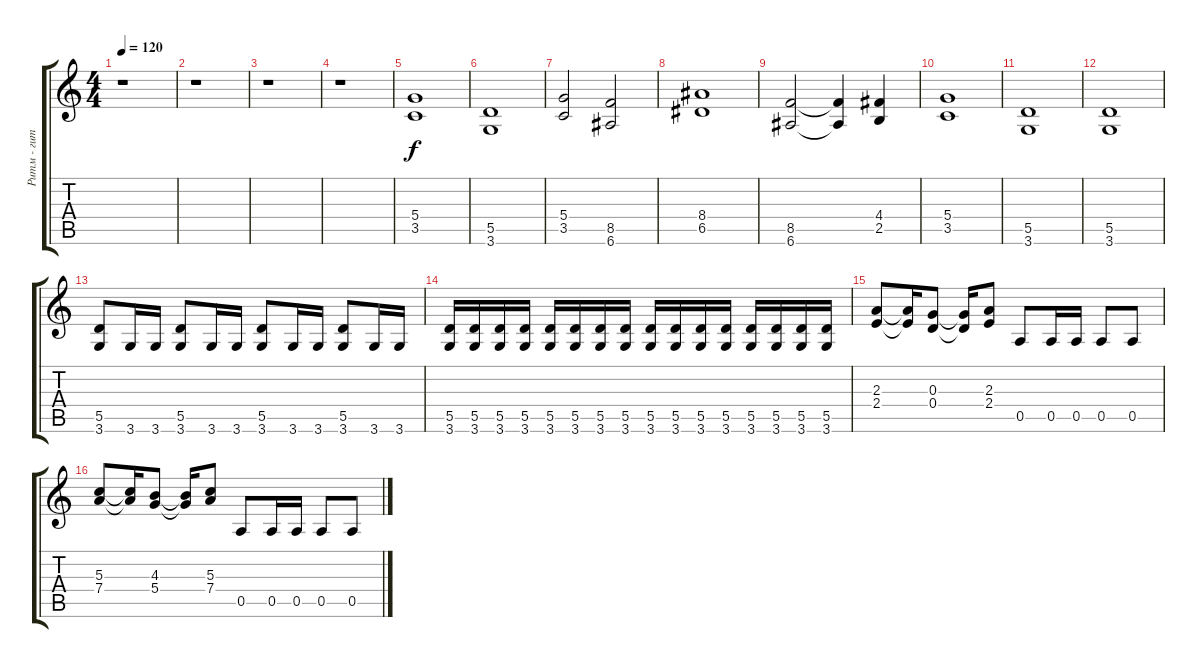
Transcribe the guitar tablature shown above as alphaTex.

\track ("Ритм - гитара" "Ритм - гит") {instrument distortionguitar}
\staff {score tabs}
\tuning (E4 B3 G3 D3 A2 E2) {hide}
\ts (4 4)
\tempo 120
\clef g2
\ks c
r.1{dy f} |
r.1 |
r.1 |
r.1 |
(5.4 3.5).1 |
(5.5 3.6).1 |
(5.4 3.5).2 (8.5 6.6).2 |
(8.4 6.5).1 |
(8.5 6.6).2 (8.5{t} 6.6{t}).4 (4.4 2.5).4 |
(5.4 3.5).1 |
(5.5 3.6).1 |
(5.5 3.6).1 |
(5.5 3.6).8 3.6.16 3.6.16 (5.5 3.6).8 3.6.16 3.6.16 (5.5 3.6).8 3.6.16 3.6.16 (5.5 3.6).8 3.6.16 3.6.16 |
(5.5 3.6).16 (5.5 3.6).16 (5.5 3.6).16 (5.5 3.6).16 (5.5 3.6).16 (5.5 3.6).16 (5.5 3.6).16 (5.5 3.6).16 (5.5 3.6).16 (5.5 3.6).16 (5.5 3.6).16 (5.5 3.6).16 (5.5 3.6).16 (5.5 3.6).16 (5.5 3.6).16 (5.5 3.6).16 |
(2.3 2.4).8 (2.3{t} 2.4{t}).16 (0.3 0.4).8 (0.3{t} 0.4{t}).16 (2.3 2.4).8 0.5.8 0.5.16 0.5.16 0.5.8 0.5.8 |
(5.3 7.4).8 (5.3{t} 7.4{t}).16 (4.3 5.4).8 (4.3{t} 5.4{t}).16 (5.3 7.4).8 0.5.8 0.5.16 0.5.16 0.5.8 0.5.8
